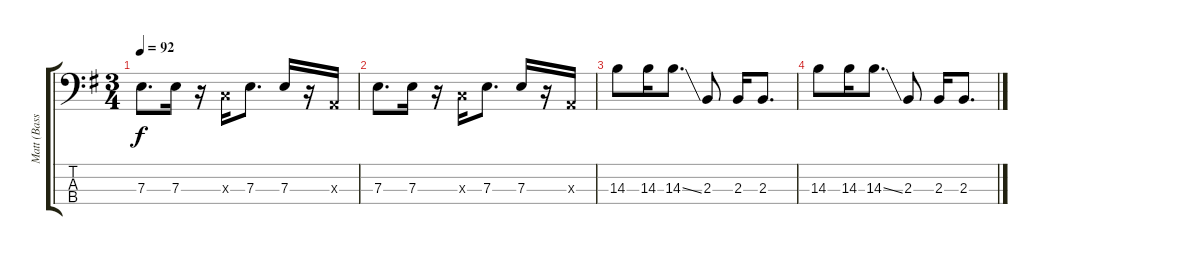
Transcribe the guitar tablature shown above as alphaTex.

\track ("Matt (Bass)" "Matt (Bass") {instrument electricbasspick}
\staff {score tabs}
\tuning (G2 D2 A1 E1) {hide}
\ts (3 4)
\tempo 92
\clef f4
\ks g
7.3.8{d dy f} 7.3.16 r.16 3.3{x}.16 7.3.8{d} 7.3.16 r.16 0.3{x}.16 |
7.3.8{d} 7.3.16 r.16 3.3{x}.16 7.3.8{d} 7.3.16 r.16 0.3{x}.16 |
14.3.8 14.3.16 14.3{ss}.8{d} 2.3.8 2.3.16 2.3.8{d} |
14.3.8 14.3.16 14.3{ss}.8{d} 2.3.8 2.3.16 2.3.8{d}
